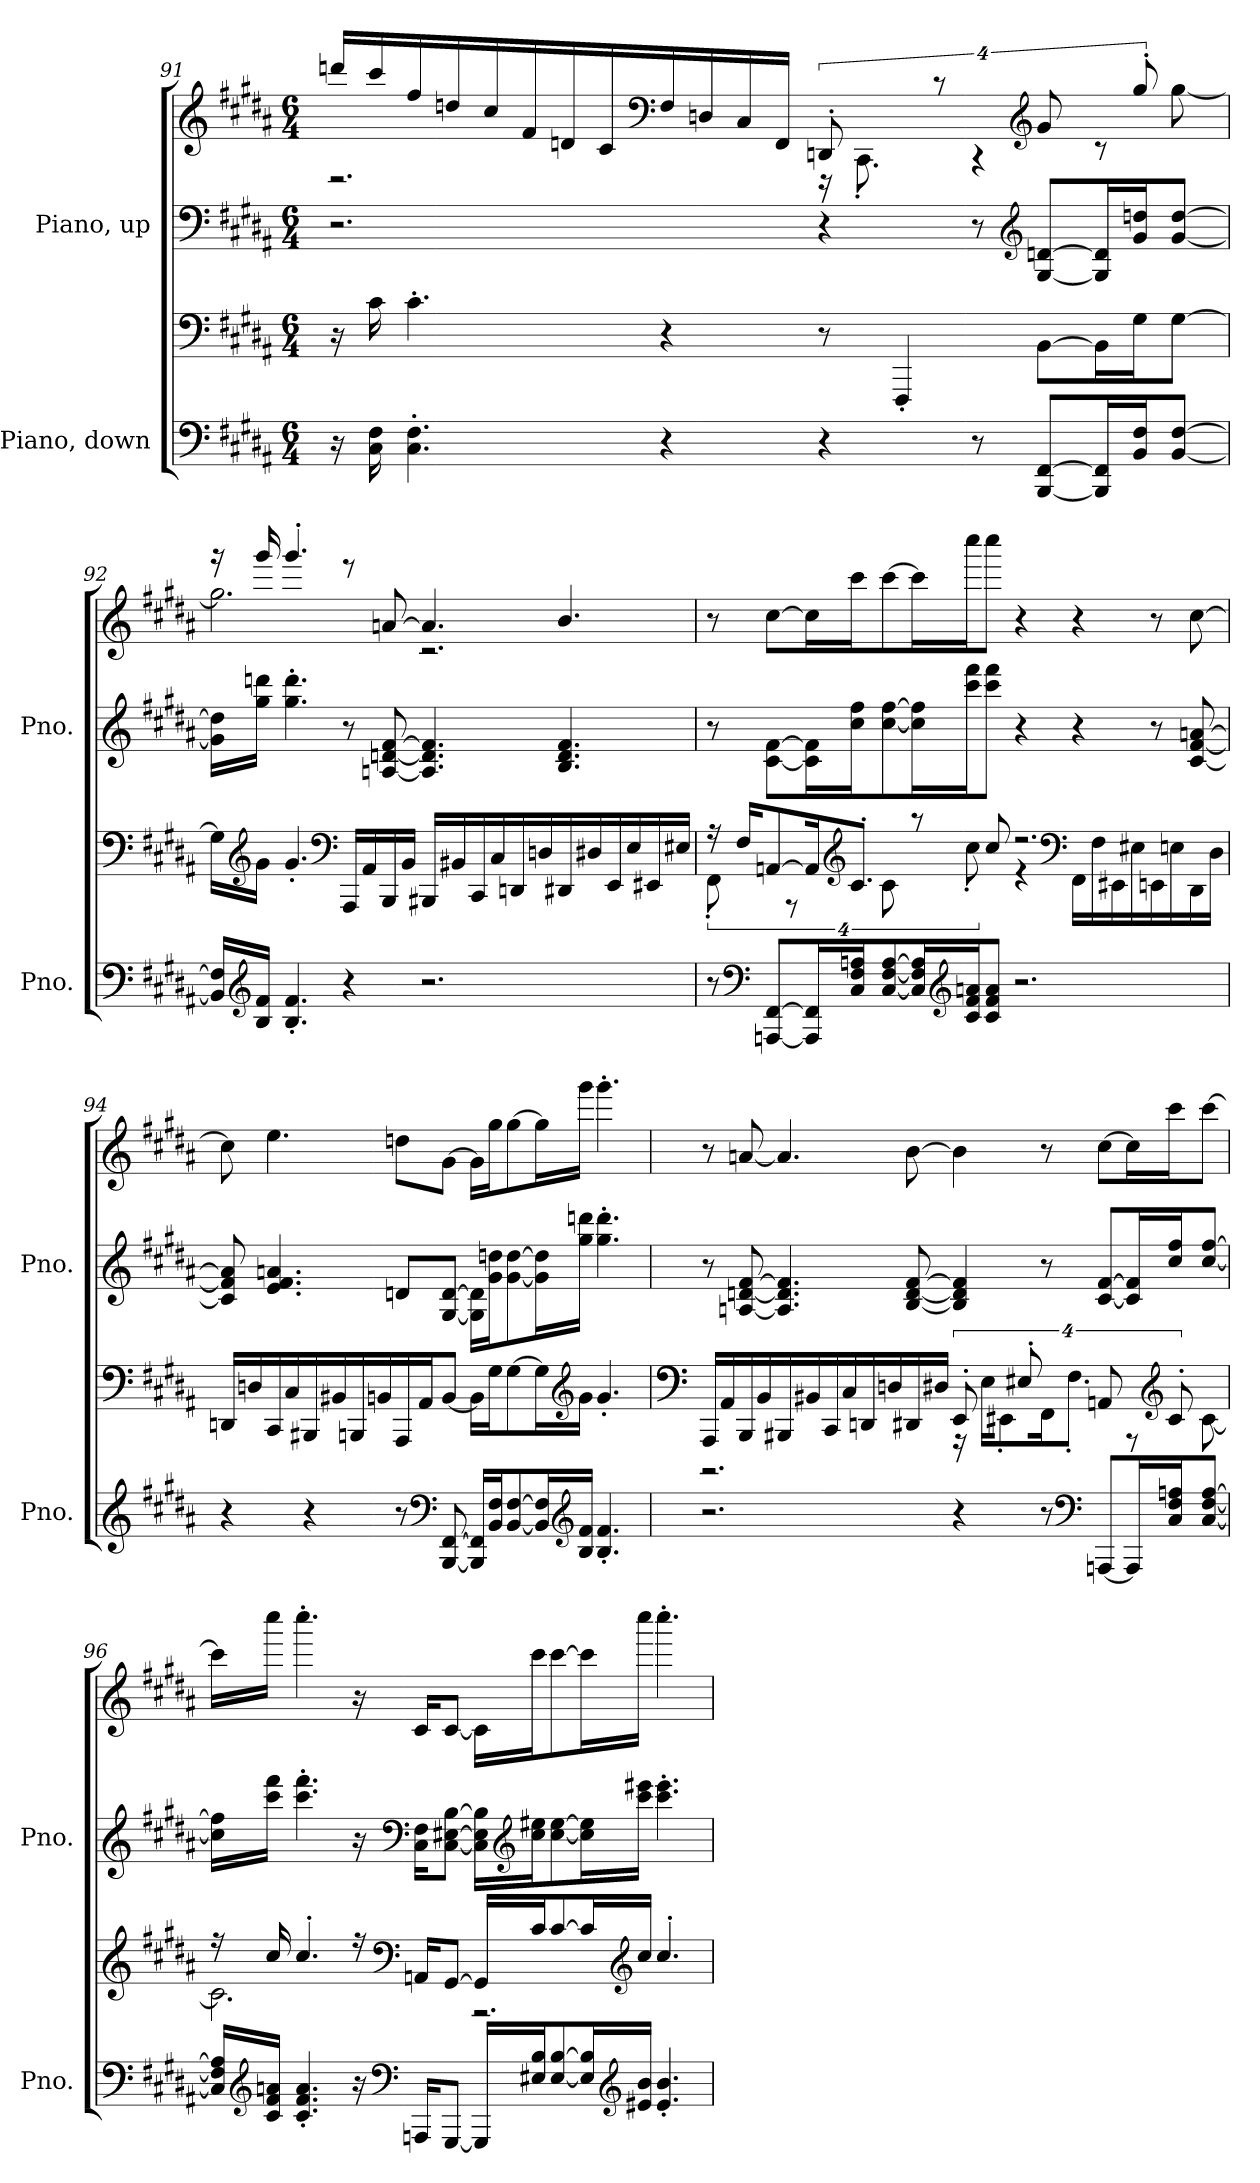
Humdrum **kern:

**kern	**kern	**kern	**kern
*part2	*part2	*part1	*part1
*staff4	*staff3	*staff2	*staff1
*I"Piano, down	*	*I"Piano, up	*
*I'Pno.	*	*I'Pno.	*
!!LO:LB:g=z
*clefF4	*clefF4	*clefF4	*clefG2
*k[f#c#g#d#a#]	*k[f#c#g#d#a#]	*k[f#c#g#d#a#]	*k[f#c#g#d#a#]
*M6/4	*M6/4	*M6/4	*M6/4
=91	=91	=91	=91
*	*	*	*^
16r	16r	2.r	16dddn/LL	2.r
16C#\ 16F#\	16c#\	.	16ccc#/	.
4.C#\' 4.F#\'	4.c#'\	.	16ff#/	.
.	.	.	16ddn/	.
.	.	.	16cc#/	.
.	.	.	16f#/	.
.	.	.	16dn/	.
.	.	.	16c#/	.
*	*	*	*clefF4	*
4r	4r	.	16F#/	.
.	.	.	16Dn/	.
.	.	.	16C#/	.
.	.	.	16FF#/JJ	.
4r	8r	4r	16%3DDn'/	16r
.	.	.	.	8.CC#'\
.	4FFF#'/	.	.	.
.	.	.	16%3r	.
8r	.	8r	.	4r
*	*	*clefG2	*clefG2	*
[8BBB/ [8FF#/L	[8BB\L	[8G#/ [8dn/L	16%3g#/	.
16BBB/] 16FF#/]L	16BB\L]	16G#/] 16d/]L	.	8r
16BB/ 16F#/J	16G#\J	16g#/ 16ddn/J	16%3gg#'/	.
[8BB/ [8F#/J	[8G#\J	[8g#/ [8dd/J	.	[8gg#\
!!LO:LB:g=z	!!
=92	=92	=92	=92	=92
16BB/] 16F#/]LL	16G#\LL]	16g#\] 16dd\]LL	16r	2.gg#\]
*clefG2	*clefG2	*	*	*
16B/ 16f#/JJ	16g#\JJ	16gg#\ 16dddn\JJ	16ggg#/	.
4.B/' 4.f#/'	4.g#'/	4.gg#\' 4.ddd\'	4.ggg#'/	.
*	*clefF4	*	*	*
4r	16AAA#/LL	8r	8r	.
.	16AA#/	.	.	.
.	16BBB/	[8An/ [8dn/ [8f#/	[8an/	.
.	16BB/JJ	.	.	.
2.r	16BBB#X/LL	4.A/] 4.d/] 4.f#/]	4.a/]	2.r
.	16BB#X/	.	.	.
.	16CC#/	.	.	.
.	16C#/	.	.	.
.	16DDn/	.	.	.
.	16Dn/	.	.	.
.	16DD#X/	4.B/ 4.d/ 4.f#/	4.b/	.
.	16D#X/	.	.	.
.	16EE/	.	.	.
.	16E/	.	.	.
.	16EE#X/	.	.	.
.	16E#X/JJ	.	.	.
*	*	*	*v	*v
!!LO:PB:g=z
=93	=93	=93	=93
*	*^	*	*
8r	16r	16%3FF#'\	8r	8r
.	16F#/KL	.	.	.
*clefF4	*	*	*	*
[8AAAn/ [8FF#/L	[8AAn/	.	[8c#\ [8f#\L	[8cc#\L
.	.	16%3r	.	.
16AAA/] 16FF#/]L	16AA/K]	.	16c#\] 16f#\]L	16cc#\L]
*	*clefG2	*	*	*
16C#/ 16F#/ 16An/J	8.c#'/J	.	16cc#\ 16ff#\J	16ccc#\J
[8C#/ [8F#/ [8A/	.	16%3c#\	[8cc#\ [8ff#\	[8ccc#\
16C#/] 16F#/] 16A/]L	8r	.	16cc#\] 16ff#\]L	16ccc#\L]
*clefG2	*	*	*	*
16c#/ 16f#/ 16an/J	.	16%3cc#'\	16ccc#\ 16fff#\J	16cccc#\J
8c#/ 8f#/ 8a/J	8cc#/	.	8ccc#\ 8fff#\J	8cccc#\J
2.r	2.r	4r	4r	4r
*	*clefF4	*	*	*
.	.	16FF#\LL	4r	4r
.	.	16F#\	.	.
.	.	16EE#X\	.	.
.	.	16E#X\	.	.
.	.	16EEn\	8r	8r
.	.	16En\	.	.
.	.	16DD#\	[8c#/ [8f#/ [8an/	[8cc#\
.	.	16D#\JJ	.	.
*	*v	*v	*	*
!!LO:LB:g=z
=94	=94	=94	=94
4r	16DDn/LL	8c#/] 8f#/] 8a/]	8cc#\]
.	16Dn/	.	.
.	16CC#/	4.e/ 4.f#/ 4.an/	4.ee\
.	16C#/	.	.
4r	16BBB#X/	.	.
.	16BB#X/	.	.
.	16BBBn/	.	.
.	16BBn/	.	.
8r	16AAA#/	8dn/L	8ddn\L
.	16AA#/J	.	.
*clefF4	*	*	*
[8BBB/ [8FF#/	[8BB/J	[8G#/ [8d/J	[8g#\J
16BBB/] 16FF#/]LL	16BB\LL]	16G#\] 16d\]LL	16g#\LL]
16BB/ 16F#/J	16G#\J	16g#\ 16ddn\J	16gg#\J
[8BB/ [8F#/	[8G#\	[8g#\ [8dd\	[8gg#\
16BB/] 16F#/]L	16G#\L]	16g#\] 16dd\]L	16gg#\L]
*clefG2	*clefG2	*	*
16B/ 16f#/JJ	16g#\JJ	16gg#\ 16dddn\JJ	16ggg#\JJ
4.B/' 4.f#/'	4.g#'/	4.gg#\' 4.ddd\'	4.ggg#'\
!!LO:LB:g=z
=95	=95	=95	=95
*	*clefF4	*	*
*	*^	*	*
2.r	16AAA#/LL	2.r	8r	8r
.	16AA#/	.	.	.
.	16BBB/	.	[8An/ [8dn/ [8f#/	[8an/
.	16BB/	.	.	.
.	16BBB#X/	.	4.A/] 4.d/] 4.f#/]	4.a/]
.	16BB#X/	.	.	.
.	16CC#/	.	.	.
.	16C#/	.	.	.
.	16DDn/	.	.	.
.	16Dn/	.	.	.
.	16DD#X/	.	[8B/ [8d/ [8f#/	[8b\
.	16D#X/JJ	.	.	.
4r	16%3EE'/	16r	4B/] 4d/] 4f#/]	4b\]
.	.	16E\KL	.	.
.	.	8EE#X'\	.	.
.	16%3E#X'/	.	.	.
8r	.	16FF#\K	8r	8r
.	.	8.F#'\J	.	.
*clefF4	*	*	*	*
[8AAAn/L	16%3AAn/	.	[8c#/ [8f#/L	[8cc#\L
16AAA/L]	.	8r	16c#/] 16f#/]L	16cc#\L]
*	*clefG2	*	*	*
16C#/ 16F#/ 16An/J	16%3c#'/	.	16cc#/ 16ff#/J	16ccc#\J
[8C#/ [8F#/ [8A/J	.	[8c#\	[8cc#/ [8ff#/J	[8ccc#\J
!!LO:PB:g=z
=96	=96	=96	=96	=96
16C#/] 16F#/] 16A/]LL	16r	2.c#\]	16cc#\] 16ff#\]LL	16ccc#\LL]
*clefG2	*	*	*	*
16c#/ 16f#/ 16an/JJ	16cc#/	.	16ccc#\ 16fff#\JJ	16cccc#\JJ
4.c#/' 4.f#/' 4.a/'	4.cc#'/	.	4.ccc#\' 4.fff#\'	4.cccc#'\
16r	16r	.	16r	16r
*clefF4	*clefF4	*	*clefF4	*
16AAAn/KL	16AAn/KL	.	16C#\ 16F#\KL	16c#/KL
[8GGG#/J	[8GG#/J	.	[8C#\ [8E#X\ [8B\J	[8c#/J
16GGG#/LL]	16GG#/LL]	2.r	16C#\] 16E#\] 16B\]LL	16c#\LL]
*	*	*	*clefG2	*
16E#X/ 16B/J	16c#/J	.	16cc#\ 16ee#X\J	16ccc#\J
[8E#/ [8B/	[8c#/	.	[8cc#\ [8ee#\	[8ccc#\
16E#/] 16B/]L	16c#/L]	.	16cc#\] 16ee#\]L	16ccc#\L]
*clefG2	*clefG2	*	*	*
16e#X/ 16b/JJ	16cc#/JJ	.	16ccc#\ 16eee#X\JJ	16cccc#\JJ
4.e#/' 4.b/'	4.cc#'/	.	4.ccc#\' 4.eee#\'	4.cccc#'\
*	*v	*v	*	*
=	=	=	=
*-	*-	*-	*-
